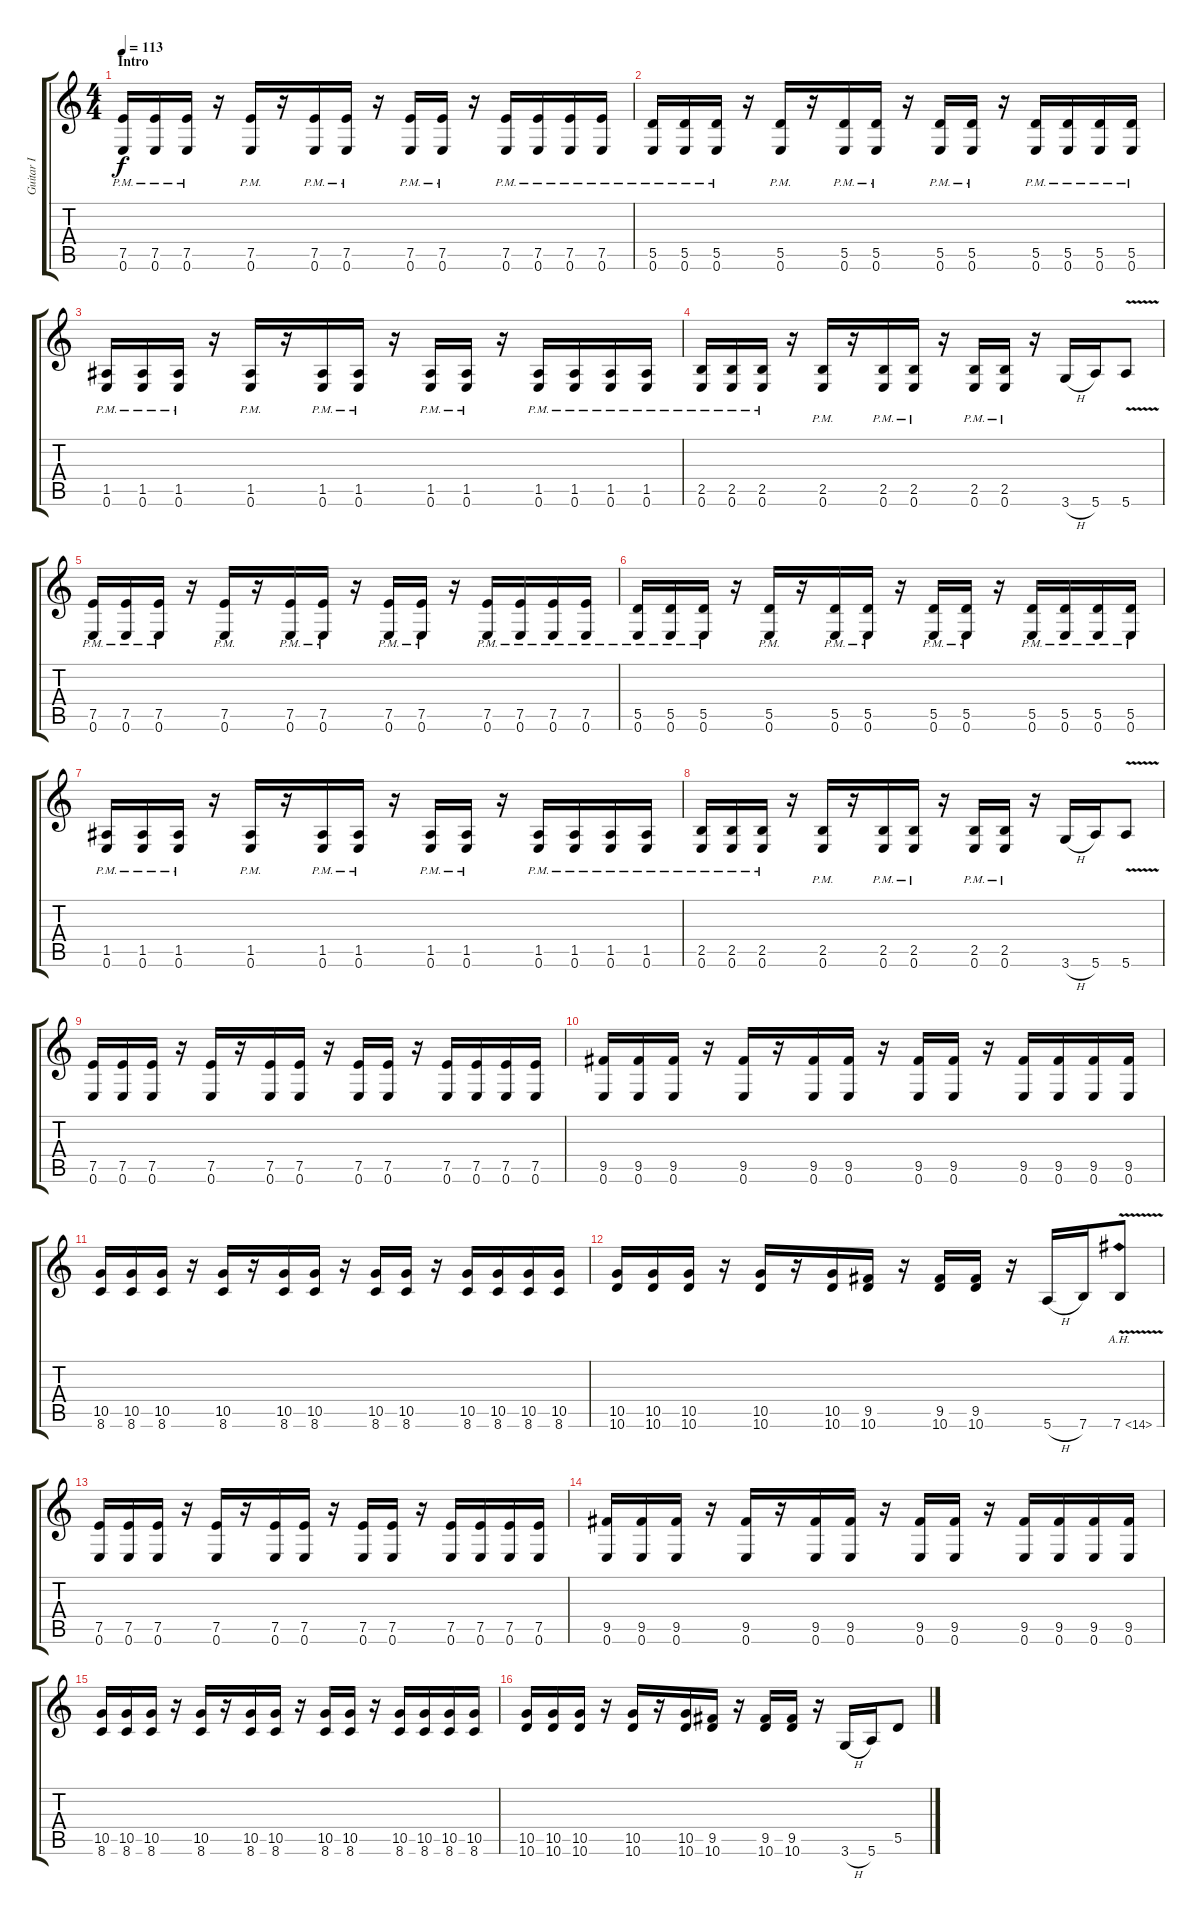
\track ("Guitar I" "Guitar I") {instrument overdrivenguitar}
\staff {score tabs}
\tuning (E4 B3 G3 D3 A2 E2) {hide}
\ts (4 4)
\section ("" "Intro")
\tempo 113
\clef g2
\ks c
(7.5{pm} 0.6{pm}).16{dy f instrument overdrivenguitar} (7.5{pm} 0.6{pm}).16 (7.5{pm} 0.6{pm}).16 r.16 (7.5{pm} 0.6{pm}).16 r.16 (7.5{pm} 0.6{pm}).16 (7.5{pm} 0.6{pm}).16 r.16 (7.5{pm} 0.6{pm}).16 (7.5{pm} 0.6{pm}).16 r.16 (7.5{pm} 0.6{pm}).16 (7.5{pm} 0.6{pm}).16 (7.5{pm} 0.6{pm}).16 (7.5{pm} 0.6{pm}).16 |
(5.5{pm} 0.6{pm}).16 (5.5{pm} 0.6{pm}).16 (5.5{pm} 0.6{pm}).16 r.16 (5.5{pm} 0.6{pm}).16 r.16 (5.5{pm} 0.6{pm}).16 (5.5{pm} 0.6{pm}).16 r.16 (5.5{pm} 0.6{pm}).16 (5.5{pm} 0.6{pm}).16 r.16 (5.5{pm} 0.6{pm}).16 (5.5{pm} 0.6{pm}).16 (5.5{pm} 0.6{pm}).16 (5.5{pm} 0.6{pm}).16 |
(1.5{pm} 0.6{pm}).16 (1.5{pm} 0.6{pm}).16 (1.5{pm} 0.6{pm}).16 r.16 (1.5{pm} 0.6{pm}).16 r.16 (1.5{pm} 0.6{pm}).16 (1.5{pm} 0.6{pm}).16 r.16 (1.5{pm} 0.6{pm}).16 (1.5{pm} 0.6{pm}).16 r.16 (1.5{pm} 0.6{pm}).16 (1.5{pm} 0.6{pm}).16 (1.5{pm} 0.6{pm}).16 (1.5{pm} 0.6{pm}).16 |
(2.5{pm} 0.6{pm}).16 (2.5{pm} 0.6{pm}).16 (2.5{pm} 0.6{pm}).16 r.16 (2.5{pm} 0.6{pm}).16 r.16 (2.5{pm} 0.6{pm}).16 (2.5{pm} 0.6{pm}).16 r.16 (2.5{pm} 0.6{pm}).16 (2.5{pm} 0.6{pm}).16 r.16 3.6{h}.16 5.6.16 5.6{v}.8 |
(7.5{pm} 0.6{pm}).16 (7.5{pm} 0.6{pm}).16 (7.5{pm} 0.6{pm}).16 r.16 (7.5{pm} 0.6{pm}).16 r.16 (7.5{pm} 0.6{pm}).16 (7.5{pm} 0.6{pm}).16 r.16 (7.5{pm} 0.6{pm}).16 (7.5{pm} 0.6{pm}).16 r.16 (7.5{pm} 0.6{pm}).16 (7.5{pm} 0.6{pm}).16 (7.5{pm} 0.6{pm}).16 (7.5{pm} 0.6{pm}).16 |
(5.5{pm} 0.6{pm}).16 (5.5{pm} 0.6{pm}).16 (5.5{pm} 0.6{pm}).16 r.16 (5.5{pm} 0.6{pm}).16 r.16 (5.5{pm} 0.6{pm}).16 (5.5{pm} 0.6{pm}).16 r.16 (5.5{pm} 0.6{pm}).16 (5.5{pm} 0.6{pm}).16 r.16 (5.5{pm} 0.6{pm}).16 (5.5{pm} 0.6{pm}).16 (5.5{pm} 0.6{pm}).16 (5.5{pm} 0.6{pm}).16 |
(1.5{pm} 0.6{pm}).16 (1.5{pm} 0.6{pm}).16 (1.5{pm} 0.6{pm}).16 r.16 (1.5{pm} 0.6{pm}).16 r.16 (1.5{pm} 0.6{pm}).16 (1.5{pm} 0.6{pm}).16 r.16 (1.5{pm} 0.6{pm}).16 (1.5{pm} 0.6{pm}).16 r.16 (1.5{pm} 0.6{pm}).16 (1.5{pm} 0.6{pm}).16 (1.5{pm} 0.6{pm}).16 (1.5{pm} 0.6{pm}).16 |
(2.5{pm} 0.6{pm}).16 (2.5{pm} 0.6{pm}).16 (2.5{pm} 0.6{pm}).16 r.16 (2.5{pm} 0.6{pm}).16 r.16 (2.5{pm} 0.6{pm}).16 (2.5{pm} 0.6{pm}).16 r.16 (2.5{pm} 0.6{pm}).16 (2.5{pm} 0.6{pm}).16 r.16 3.6{h}.16 5.6.16 5.6{v}.8 |
(7.5 0.6).16 (7.5 0.6).16 (7.5 0.6).16 r.16 (7.5 0.6).16 r.16 (7.5 0.6).16 (7.5 0.6).16 r.16 (7.5 0.6).16 (7.5 0.6).16 r.16 (7.5 0.6).16 (7.5 0.6).16 (7.5 0.6).16 (7.5 0.6).16 |
(9.5 0.6).16 (9.5 0.6).16 (9.5 0.6).16 r.16 (9.5 0.6).16 r.16 (9.5 0.6).16 (9.5 0.6).16 r.16 (9.5 0.6).16 (9.5 0.6).16 r.16 (9.5 0.6).16 (9.5 0.6).16 (9.5 0.6).16 (9.5 0.6).16 |
(10.5 8.6).16 (10.5 8.6).16 (10.5 8.6).16 r.16 (10.5 8.6).16 r.16 (10.5 8.6).16 (10.5 8.6).16 r.16 (10.5 8.6).16 (10.5 8.6).16 r.16 (10.5 8.6).16 (10.5 8.6).16 (10.5 8.6).16 (10.5 8.6).16 |
(10.5 10.6).16 (10.5 10.6).16 (10.5 10.6).16 r.16 (10.5 10.6).16 r.16 (10.5 10.6).16 (9.5 10.6).16 r.16 (9.5 10.6).16 (9.5 10.6).16 r.16 5.6{h}.16 7.6.16 7.6{ah 7 v}.8 |
(7.5 0.6).16 (7.5 0.6).16 (7.5 0.6).16 r.16 (7.5 0.6).16 r.16 (7.5 0.6).16 (7.5 0.6).16 r.16 (7.5 0.6).16 (7.5 0.6).16 r.16 (7.5 0.6).16 (7.5 0.6).16 (7.5 0.6).16 (7.5 0.6).16 |
(9.5 0.6).16 (9.5 0.6).16 (9.5 0.6).16 r.16 (9.5 0.6).16 r.16 (9.5 0.6).16 (9.5 0.6).16 r.16 (9.5 0.6).16 (9.5 0.6).16 r.16 (9.5 0.6).16 (9.5 0.6).16 (9.5 0.6).16 (9.5 0.6).16 |
(10.5 8.6).16 (10.5 8.6).16 (10.5 8.6).16 r.16 (10.5 8.6).16 r.16 (10.5 8.6).16 (10.5 8.6).16 r.16 (10.5 8.6).16 (10.5 8.6).16 r.16 (10.5 8.6).16 (10.5 8.6).16 (10.5 8.6).16 (10.5 8.6).16 |
(10.5 10.6).16 (10.5 10.6).16 (10.5 10.6).16 r.16 (10.5 10.6).16 r.16 (10.5 10.6).16 (9.5 10.6).16 r.16 (9.5 10.6).16 (9.5 10.6).16 r.16 3.6{h}.16 5.6.16 5.5.8
